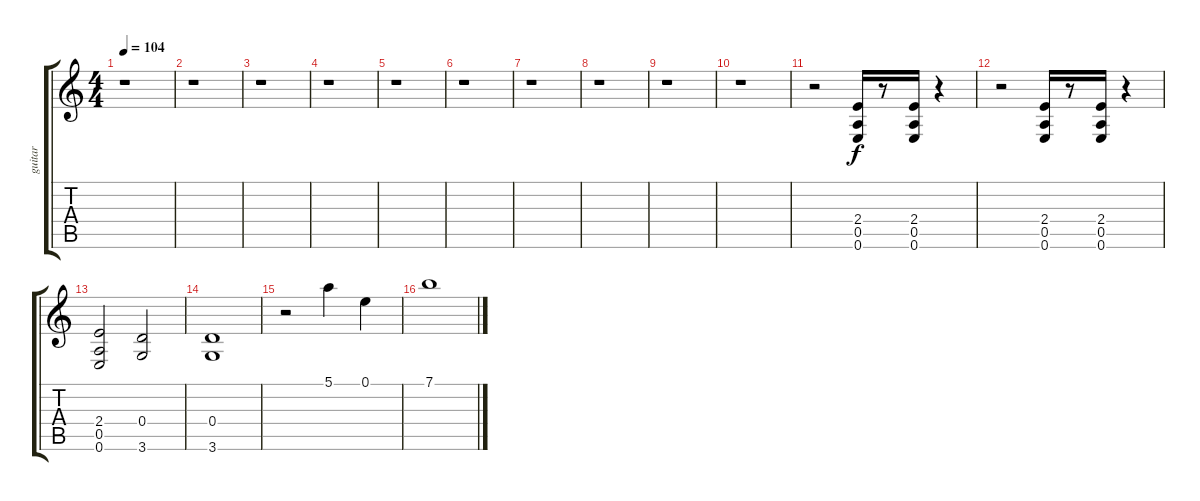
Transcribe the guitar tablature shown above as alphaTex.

\track ("guitar" "guitar") {instrument distortionguitar}
\staff {score tabs}
\tuning (E4 B3 G3 D3 A2 E2) {hide}
\ts (4 4)
\tempo 104
\clef g2
\ks c
r.1{dy f} |
r.1 |
r.1 |
r.1 |
r.1 |
r.1 |
r.1 |
r.1 |
r.1 |
r.1 |
r.2 (2.4 0.5 0.6).16 r.8 (2.4 0.5 0.6).16 r.4 |
r.2 (2.4 0.5 0.6).16 r.8 (2.4 0.5 0.6).16 r.4 |
(2.4 0.5 0.6).2 (0.4 3.6).2 |
(0.4 3.6).1 |
r.2 5.1.4 0.1.4 |
7.1.1
